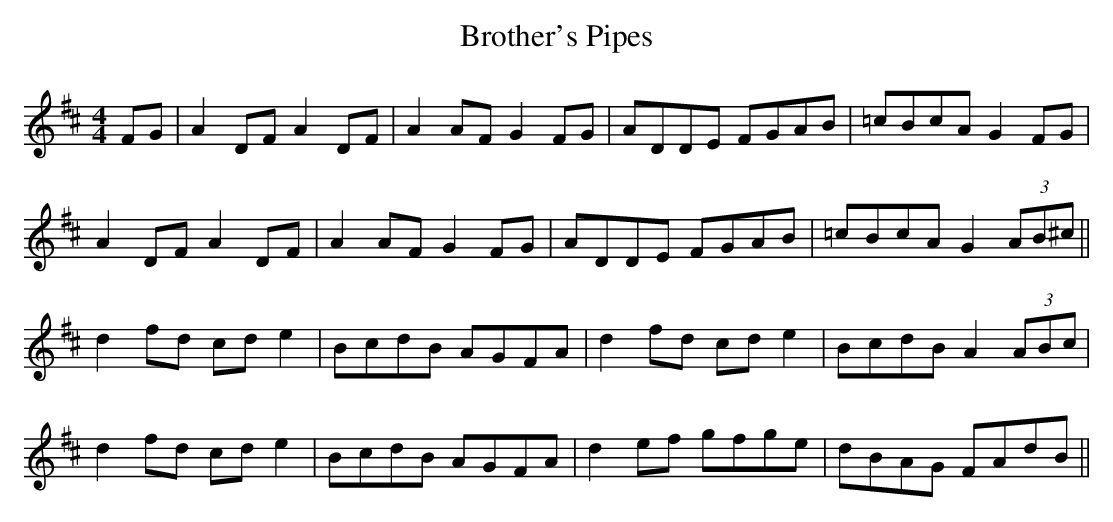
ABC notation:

X:1
T: Brother's Pipes
L: 1/8
M: 4/4
K: D
FG|A2 DF A2 DF|A2 AF G2 FG|ADDE FGAB|=cBcA G2 FG|
A2 DF A2 DF|A2 AF G2 FG|ADDE FGAB|=cBcA G2 (3AB^c ||
d2 fd cd e2|BcdB AGFA|d2 fd cd e2|BcdB A2 (3ABc|
d2 fd cd e2|BcdB AGFA|d2 ef gfge|dBAG FAdB ||
